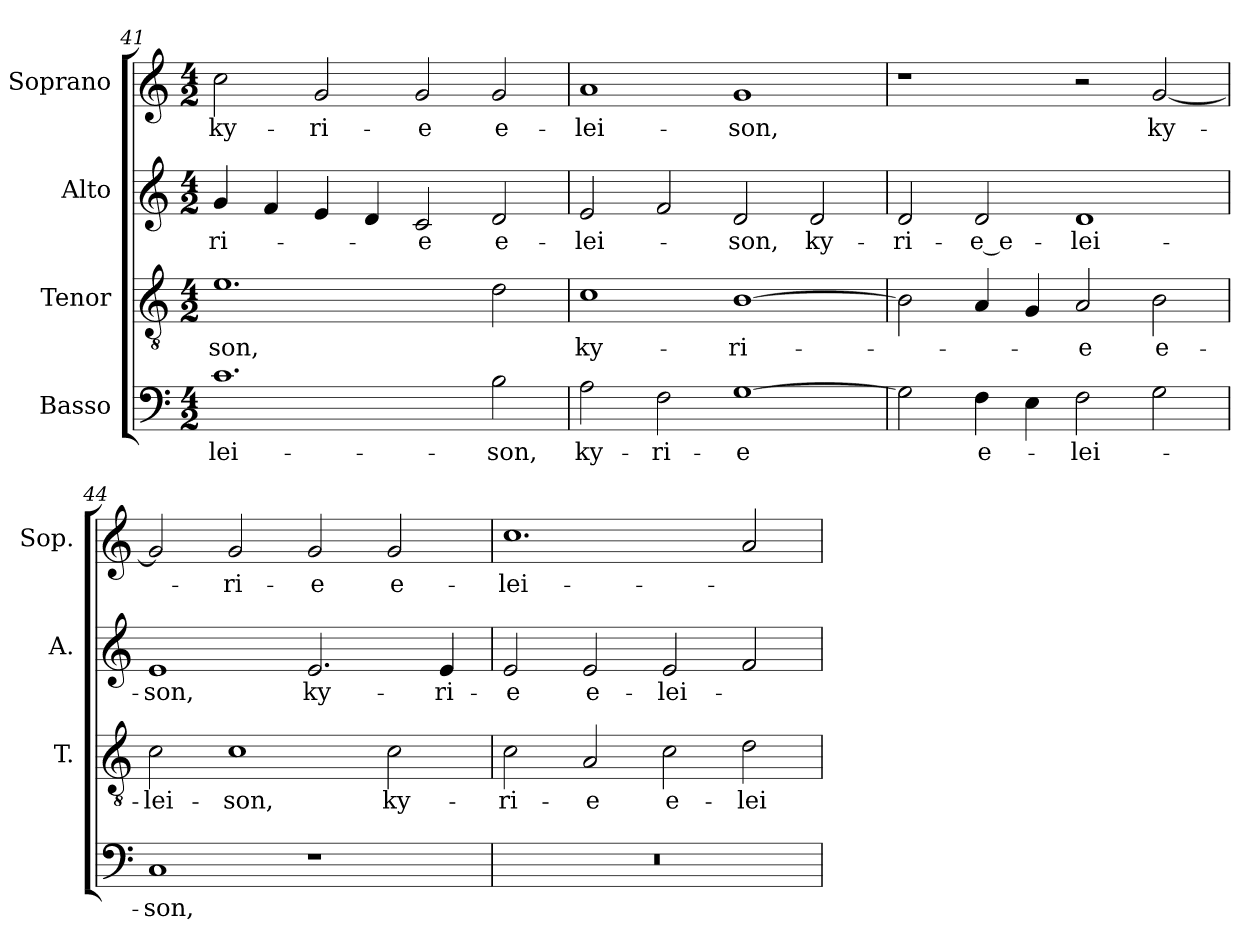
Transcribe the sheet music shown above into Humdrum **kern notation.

**kern	**text	**kern	**text	**kern	**text	**kern	**text
*part4	*part4	*part3	*part3	*part2	*part2	*part1	*part1
*staff4	*staff4	*staff3	*staff3	*staff2	*staff2	*staff1	*staff1
*I"Basso	*	*I"Tenor	*	*I"Alto	*	*I"Soprano	*
*	*	*I'T.	*	*I'A.	*	*I'Sop.	*
!!LO:LB:g=z
*clefF4	*	*clefGv2	*	*clefG2	*	*clefG2	*
*	*	*ITrd7c12	*	*	*	*	*
*k[]	*	*k[]	*	*k[]	*	*k[]	*
*C:	*	*C:	*	*C:	*	*C:	*
*M4/2	*	*M4/2	*	*M4/2	*	*M4/2	*
=41	=41	=41	=41	=41	=41	=41	=41
!	!LO:LY:b:color=#000000	!	!	!	!	!	!
!	!	!	!LO:LY:b:color=#000000	!	!	!	!
!	!	!	!	!	!LO:LY:b:color=#000000	!	!
!	!	!	!	!	!	!	!LO:LY:b:color=#000000
1.ci	-lei-	1.Ei	-son,	4gi/	-ri-	2cci\	ky-
.	.	.	.	4fi/	.	.	.
!	!	!	!	!	!	!	!LO:LY:b:color=#000000
.	.	.	.	4ei/	.	2gi/	-ri-
.	.	.	.	4di/	.	.	.
!	!	!	!	!	!LO:LY:b:color=#000000	!	!
!	!	!	!	!	!	!	!LO:LY:b:color=#000000
.	.	.	.	2ci/	-e	2gi/	-e
!	!LO:LY:b:color=#000000	!	!	!	!	!	!
!	!	!	!	!	!LO:LY:b:color=#000000	!	!
!	!	!	!	!	!	!	!LO:LY:b:color=#000000
2Bi\	-son,	2Di\	.	2di/	e-	2gi/	e-
=42	=42	=42	=42	=42	=42	=42	=42
!	!LO:LY:b:color=#000000	!	!	!	!	!	!
!	!	!	!LO:LY:b:color=#000000	!	!	!	!
!	!	!	!	!	!LO:LY:b:color=#000000	!	!
!	!	!	!	!	!	!	!LO:LY:b:color=#000000
2Ai\	ky-	1Ci	ky-	2ei/	-lei-	1ai	-lei-
!	!LO:LY:b:color=#000000	!	!	!	!	!	!
2Fi\	-ri-	.	.	2fi/	.	.	.
!	!LO:LY:b:color=#000000	!	!	!	!	!	!
!	!	!	!LO:LY:b:color=#000000	!	!	!	!
!	!	!	!	!	!LO:LY:b:color=#000000	!	!
!	!	!	!	!	!	!	!LO:LY:b:color=#000000
[1Gi	-e	[1BBi	-ri-	2di/	-son,	1gi	-son,
!	!	!	!	!	!LO:LY:b:color=#000000	!	!
.	.	.	.	2di/	ky-	.	.
=43	=43	=43	=43	=43	=43	=43	=43
!	!	!	!	!	!LO:LY:b:color=#000000	!	!
2Gi\]	.	2BBi\]	.	2di/	-ri-	1r	.
!	!LO:LY:b:color=#000000	!	!	!	!	!	!
!	!	!	!	!	!LO:LY:b:color=#000000	!	!
4Fi\	e-	4AAi/	.	2di/	-e_e-	.	.
4Ei\	.	4GGi/	.	.	.	.	.
!	!LO:LY:b:color=#000000	!	!	!	!	!	!
!	!	!	!LO:LY:b:color=#000000	!	!	!	!
!	!	!	!	!	!LO:LY:b:color=#000000	!	!
2Fi\	-lei-	2AAi/	-e	1di	-lei-	2r	.
!	!	!	!LO:LY:b:color=#000000	!	!	!	!
!	!	!	!	!	!	!	!LO:LY:b:color=#000000
2Gi\	.	2BBi\	e-	.	.	[2gi/	ky-
=44	=44	=44	=44	=44	=44	=44	=44
!	!LO:LY:b:color=#000000	!	!	!	!	!	!
!	!	!	!LO:LY:b:color=#000000	!	!	!	!
!	!	!	!	!	!LO:LY:b:color=#000000	!	!
1Ci	-son,	2Ci\	-lei-	1ei	-son,	2gi/]	.
!	!	!	!LO:LY:b:color=#000000	!	!	!	!
!	!	!	!	!	!	!	!LO:LY:b:color=#000000
.	.	1Ci	-son,	.	.	2gi/	-ri-
!	!	!	!	!	!LO:LY:b:color=#000000	!	!
!	!	!	!	!	!	!	!LO:LY:b:color=#000000
1r	.	.	.	2.ei/	ky-	2gi/	-e
!	!	!	!LO:LY:b:color=#000000	!	!	!	!
!	!	!	!	!	!	!	!LO:LY:b:color=#000000
.	.	2Ci\	ky-	.	.	2gi/	e-
!	!	!	!	!	!LO:LY:b:color=#000000	!	!
.	.	.	.	4ei/	-ri-	.	.
!!LO:PB:g=z
=45	=45	=45	=45	=45	=45	=45	=45
!LO:N:vis=1	!	!	!	!	!	!	!
!	!	!	!LO:LY:b:color=#000000	!	!	!	!
!	!	!	!	!	!LO:LY:b:color=#000000	!	!
!	!	!	!	!	!	!	!LO:LY:b:color=#000000
0r	.	2Ci\	-ri-	2ei/	-e	1.cci	-lei-
!	!	!	!LO:LY:b:color=#000000	!	!	!	!
!	!	!	!	!	!LO:LY:b:color=#000000	!	!
.	.	2AAi/	-e	2ei/	e-	.	.
!	!	!	!LO:LY:b:color=#000000	!	!	!	!
!	!	!	!	!	!LO:LY:b:color=#000000	!	!
.	.	2Ci\	e-	2ei/	-lei-	.	.
!	!	!	!LO:LY:b:color=#000000	!	!	!	!
.	.	2Di\	-lei-	2fi/	.	2ai/	.
=	=	=	=	=	=	=	=
*-	*-	*-	*-	*-	*-	*-	*-
